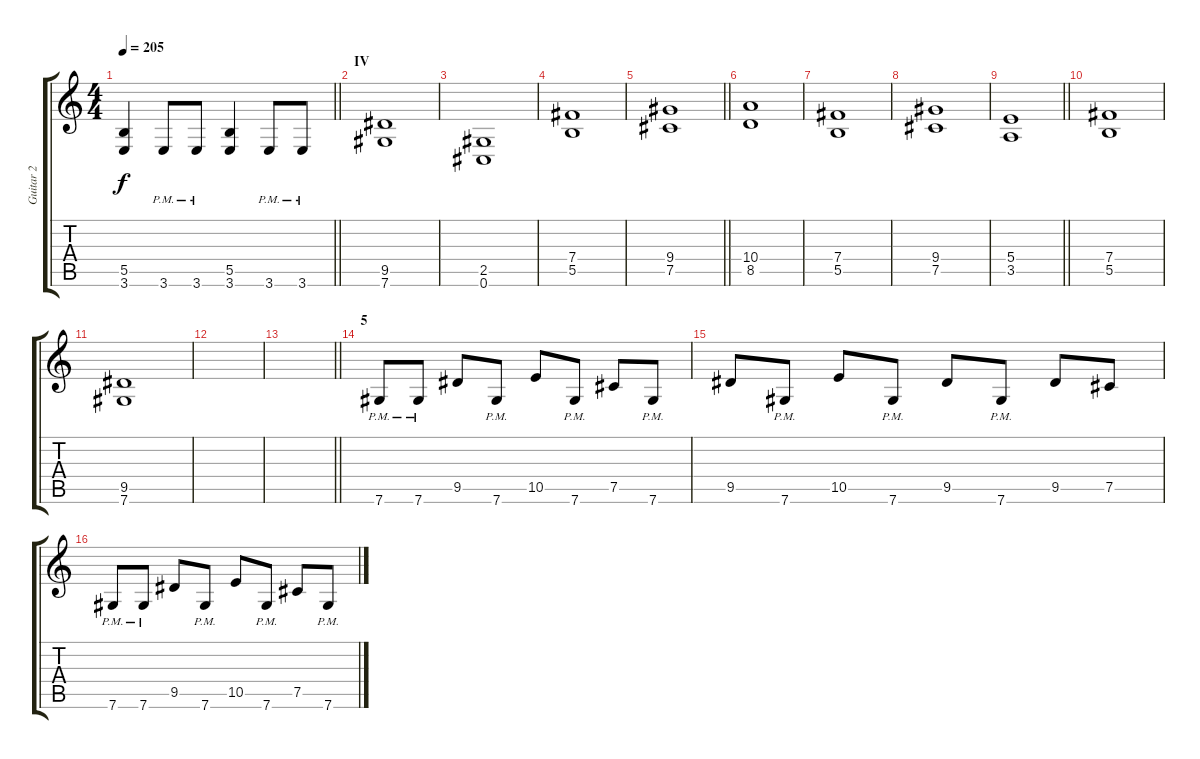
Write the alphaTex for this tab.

\track ("Guitar 2" "Guitar 2") {instrument distortionguitar}
\staff {score tabs}
\tuning (Db4 Ab3 E3 B2 Gb2 Db2) {hide}
\ts (4 4)
\tempo 205
\clef g2
\barLineRight lightlight
\ks c
(5.5 3.6).4{dy f} 3.6{pm}.8 3.6{pm}.8 (5.5 3.6).4 3.6{pm}.8 3.6{pm}.8 |
\section ("" "IV")
(9.5 7.6).1 |
(2.5 0.6).1 |
(7.4 5.5).1 |
\barLineRight lightlight
(9.4 7.5).1 |
(10.4 8.5).1 |
(7.4 5.5).1 |
(9.4 7.5).1 |
\barLineRight lightlight
(5.4 3.5).1 |
(7.4 5.5).1 |
(9.5 7.6).1 |
|
\barLineRight lightlight
|
\section ("" "5")
7.6{pm}.8 7.6{pm}.8 9.5.8 7.6{pm}.8 10.5.8 7.6{pm}.8 7.5.8 7.6{pm}.8 |
9.5.8 7.6{pm}.8 10.5.8 7.6{pm}.8 9.5.8 7.6{pm}.8 9.5.8 7.5.8 |
7.6{pm}.8 7.6{pm}.8 9.5.8 7.6{pm}.8 10.5.8 7.6{pm}.8 7.5.8 7.6{pm}.8
